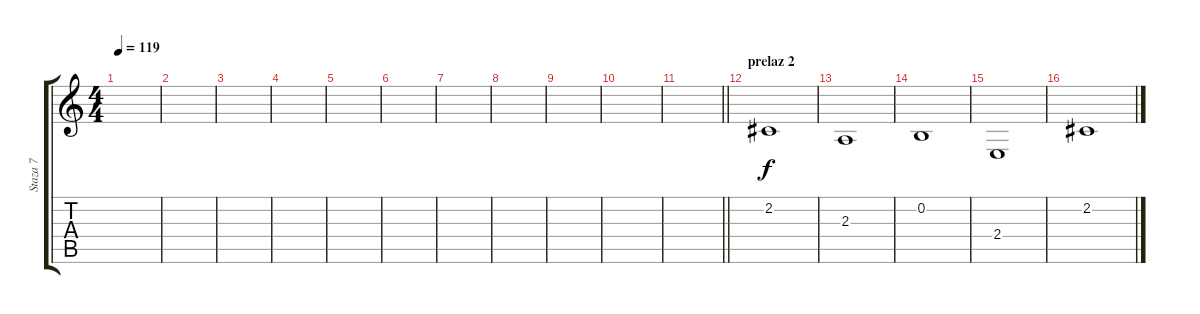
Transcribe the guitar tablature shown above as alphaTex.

\track ("Staza 7" "Staza 7") {instrument pad2warm}
\staff {score tabs}
\tuning (E4 B3 G3 D3 A2 E2) {hide}
\ts (4 4)
\tempo 119
\clef g2
\ks c
|
|
|
|
|
|
|
|
|
|
\barLineRight lightlight
|
\section ("" "prelaz 2")
2.2.1 |
2.3.1 |
0.2.1 |
2.4.1 |
2.2.1
